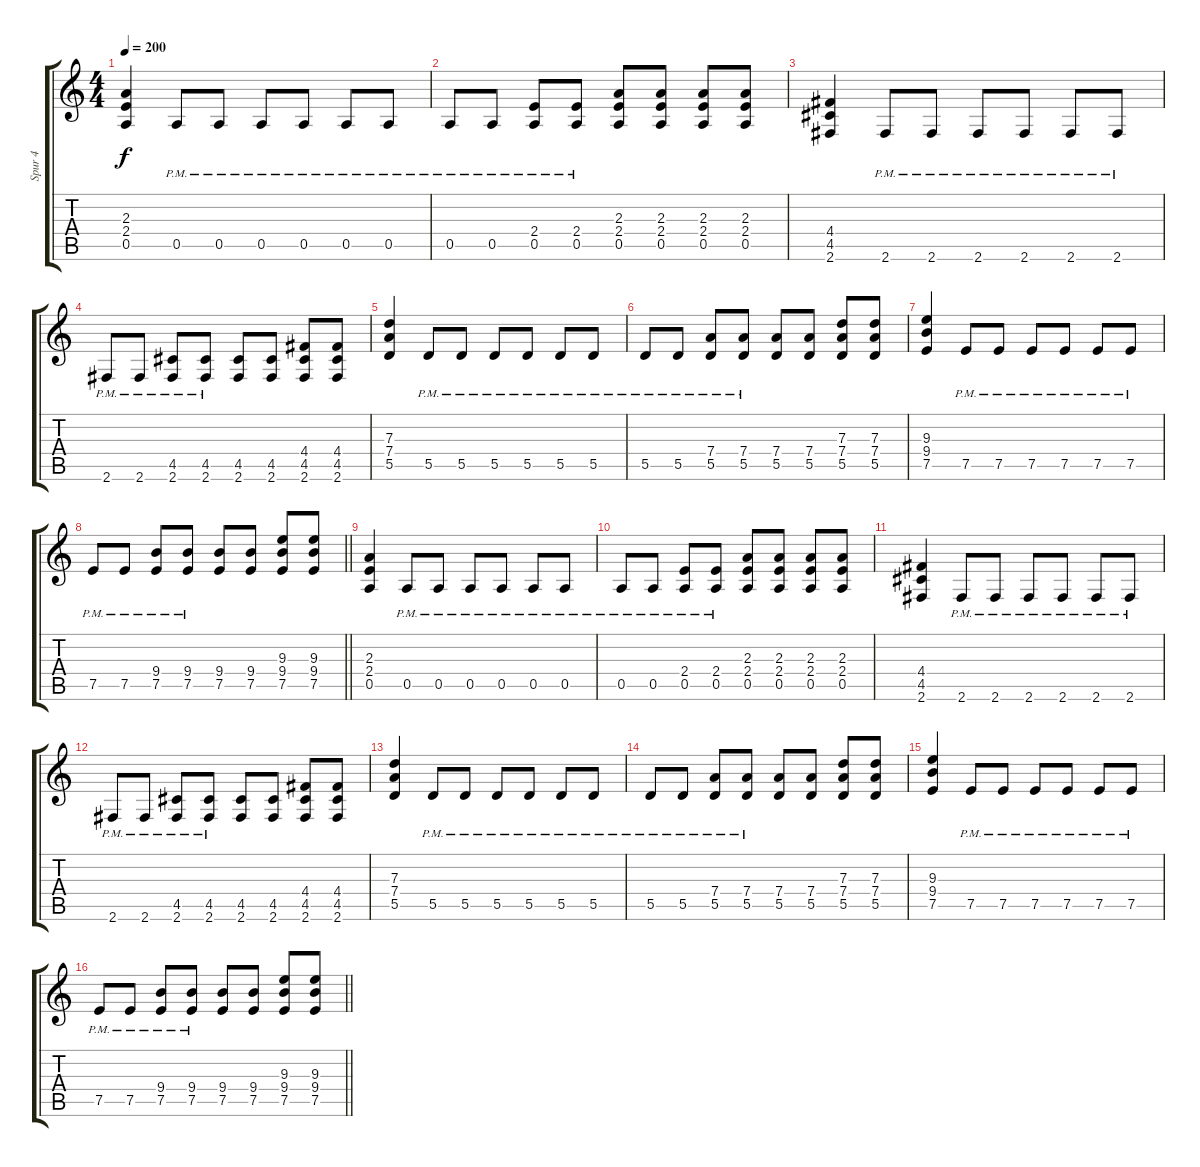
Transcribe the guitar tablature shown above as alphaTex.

\track ("Spur 4" "Spur 4") {instrument distortionguitar}
\staff {score tabs}
\tuning (E4 B3 G3 D3 A2 E2) {hide}
\ts (4 4)
\tempo 200
\clef g2
\ks c
(2.3 2.4 0.5).4{dy f} 0.5{pm}.8 0.5{pm}.8 0.5{pm}.8 0.5{pm}.8 0.5{pm}.8 0.5{pm}.8 |
0.5{pm}.8 0.5{pm}.8 (2.4 0.5{pm}).8 (2.4 0.5{pm}).8 (2.3 2.4 0.5).8 (2.3 2.4 0.5).8 (2.3 2.4 0.5).8 (2.3 2.4 0.5).8 |
(4.4 4.5 2.6).4 2.6{pm}.8 2.6{pm}.8 2.6{pm}.8 2.6{pm}.8 2.6{pm}.8 2.6{pm}.8 |
2.6{pm}.8 2.6{pm}.8 (4.5 2.6{pm}).8 (4.5 2.6{pm}).8 (4.5 2.6).8 (4.5 2.6).8 (4.4 4.5 2.6).8 (4.4 4.5 2.6).8 |
(7.3 7.4 5.5).4 5.5{pm}.8 5.5{pm}.8 5.5{pm}.8 5.5{pm}.8 5.5{pm}.8 5.5{pm}.8 |
5.5{pm}.8 5.5{pm}.8 (7.4 5.5{pm}).8 (7.4 5.5{pm}).8 (7.4 5.5).8 (7.4 5.5).8 (7.3 7.4 5.5).8 (7.3 7.4 5.5).8 |
(9.3 9.4 7.5).4 7.5{pm}.8 7.5{pm}.8 7.5{pm}.8 7.5{pm}.8 7.5{pm}.8 7.5{pm}.8 |
\barLineRight lightlight
7.5{pm}.8 7.5{pm}.8 (9.4 7.5{pm}).8 (9.4 7.5{pm}).8 (9.4 7.5).8 (9.4 7.5).8 (9.3 9.4 7.5).8 (9.3 9.4 7.5).8 |
(2.3 2.4 0.5).4 0.5{pm}.8 0.5{pm}.8 0.5{pm}.8 0.5{pm}.8 0.5{pm}.8 0.5{pm}.8 |
0.5{pm}.8 0.5{pm}.8 (2.4 0.5{pm}).8 (2.4 0.5{pm}).8 (2.3 2.4 0.5).8 (2.3 2.4 0.5).8 (2.3 2.4 0.5).8 (2.3 2.4 0.5).8 |
(4.4 4.5 2.6).4 2.6{pm}.8 2.6{pm}.8 2.6{pm}.8 2.6{pm}.8 2.6{pm}.8 2.6{pm}.8 |
2.6{pm}.8 2.6{pm}.8 (4.5 2.6{pm}).8 (4.5 2.6{pm}).8 (4.5 2.6).8 (4.5 2.6).8 (4.4 4.5 2.6).8 (4.4 4.5 2.6).8 |
(7.3 7.4 5.5).4 5.5{pm}.8 5.5{pm}.8 5.5{pm}.8 5.5{pm}.8 5.5{pm}.8 5.5{pm}.8 |
5.5{pm}.8 5.5{pm}.8 (7.4 5.5{pm}).8 (7.4 5.5{pm}).8 (7.4 5.5).8 (7.4 5.5).8 (7.3 7.4 5.5).8 (7.3 7.4 5.5).8 |
(9.3 9.4 7.5).4 7.5{pm}.8 7.5{pm}.8 7.5{pm}.8 7.5{pm}.8 7.5{pm}.8 7.5{pm}.8 |
\barLineRight lightlight
7.5{pm}.8 7.5{pm}.8 (9.4 7.5{pm}).8 (9.4 7.5{pm}).8 (9.4 7.5).8 (9.4 7.5).8 (9.3 9.4 7.5).8 (9.3 9.4 7.5).8
